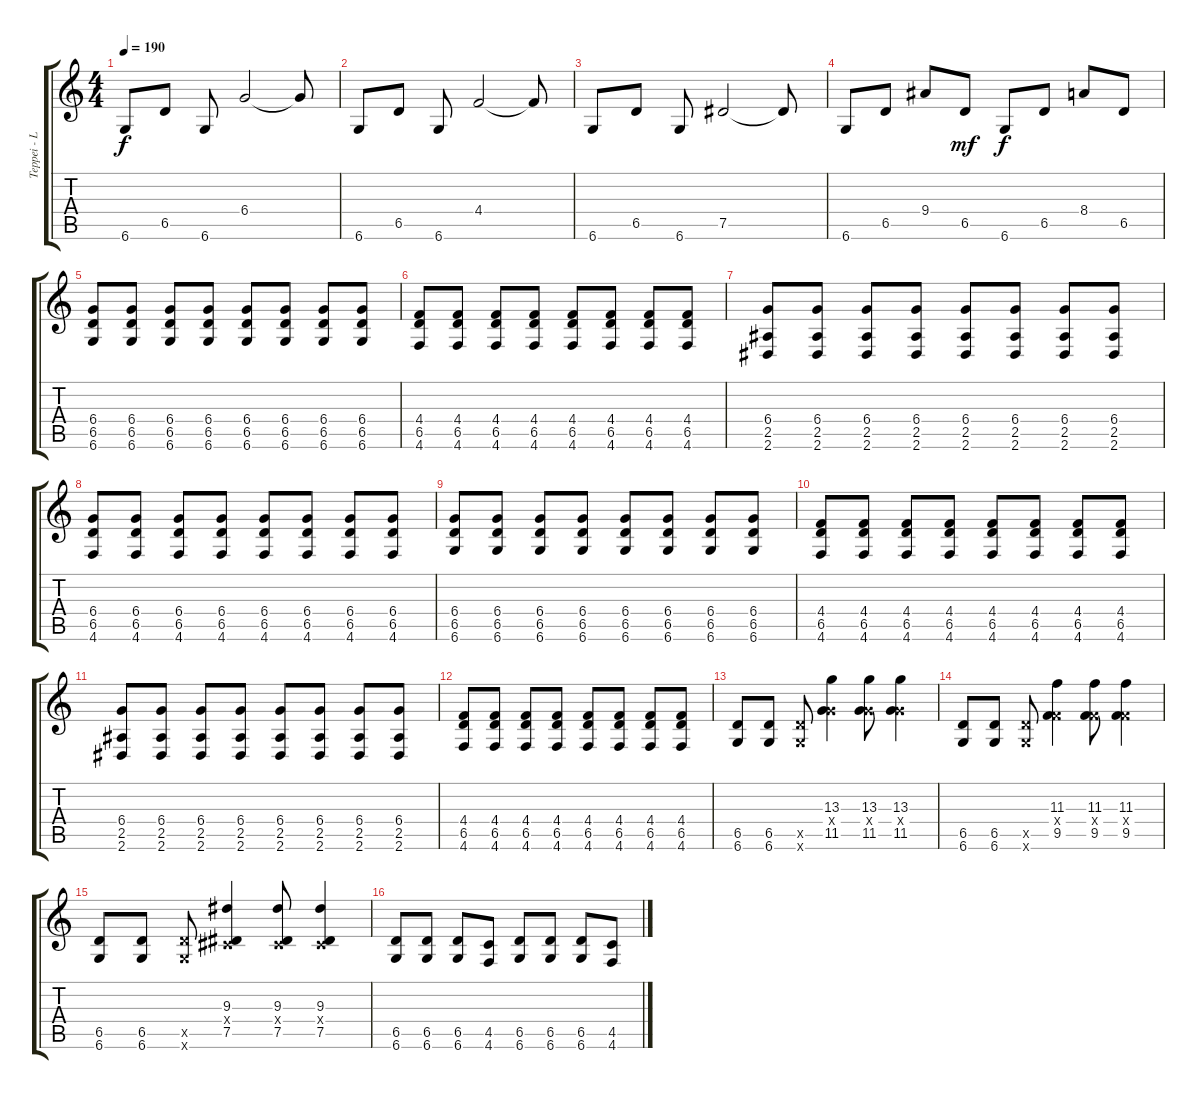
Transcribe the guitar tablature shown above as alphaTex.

\track ("Teppei - Lead" "Teppei - L") {instrument distortionguitar}
\staff {score tabs}
\tuning (Eb4 Bb3 Gb3 Db3 Ab2 Db2) {hide}
\ts (4 4)
\tempo 190
\clef g2
\ks c
6.6.8{dy f} 6.5.8 6.6.8 6.4.2 6.4{t}.8 |
6.6.8 6.5.8 6.6.8 4.4.2 4.4{t}.8 |
6.6.8 6.5.8 6.6.8 7.5.2 7.5{t}.8 |
6.6.8 6.5.8 9.4.8 6.5.8{dy mf} 6.6.8{dy f} 6.5.8 8.4.8 6.5.8 |
(6.4 6.5 6.6).8 (6.4 6.5 6.6).8 (6.4 6.5 6.6).8 (6.4 6.5 6.6).8 (6.4 6.5 6.6).8 (6.4 6.5 6.6).8 (6.4 6.5 6.6).8 (6.4 6.5 6.6).8 |
(4.4 6.5 4.6).8 (4.4 6.5 4.6).8 (4.4 6.5 4.6).8 (4.4 6.5 4.6).8 (4.4 6.5 4.6).8 (4.4 6.5 4.6).8 (4.4 6.5 4.6).8 (4.4 6.5 4.6).8 |
(6.4 2.5 2.6).8 (6.4 2.5 2.6).8 (6.4 2.5 2.6).8 (6.4 2.5 2.6).8 (6.4 2.5 2.6).8 (6.4 2.5 2.6).8 (6.4 2.5 2.6).8 (6.4 2.5 2.6).8 |
(6.4 6.5 4.6).8 (6.4 6.5 4.6).8 (6.4 6.5 4.6).8 (6.4 6.5 4.6).8 (6.4 6.5 4.6).8 (6.4 6.5 4.6).8 (6.4 6.5 4.6).8 (6.4 6.5 4.6).8 |
(6.4 6.5 6.6).8 (6.4 6.5 6.6).8 (6.4 6.5 6.6).8 (6.4 6.5 6.6).8 (6.4 6.5 6.6).8 (6.4 6.5 6.6).8 (6.4 6.5 6.6).8 (6.4 6.5 6.6).8 |
(4.4 6.5 4.6).8 (4.4 6.5 4.6).8 (4.4 6.5 4.6).8 (4.4 6.5 4.6).8 (4.4 6.5 4.6).8 (4.4 6.5 4.6).8 (4.4 6.5 4.6).8 (4.4 6.5 4.6).8 |
(6.4 2.5 2.6).8 (6.4 2.5 2.6).8 (6.4 2.5 2.6).8 (6.4 2.5 2.6).8 (6.4 2.5 2.6).8 (6.4 2.5 2.6).8 (6.4 2.5 2.6).8 (6.4 2.5 2.6).8 |
(4.4 6.5 4.6).8 (4.4 6.5 4.6).8 (4.4 6.5 4.6).8 (4.4 6.5 4.6).8 (4.4 6.5 4.6).8 (4.4 6.5 4.6).8 (4.4 6.5 4.6).8 (4.4 6.5 4.6).8 |
(6.5 6.6).8 (6.5 6.6).8 (6.5{x} 6.6{x}).8 (13.3 6.4{x} 11.5).4 (13.3 6.4{x} 11.5).8 (13.3 6.4{x} 11.5).4 |
(6.5 6.6).8 (6.5 6.6).8 (6.5{x} 6.6{x}).8 (11.3 4.4{x} 9.5).4 (11.3 4.4{x} 9.5).8 (11.3 4.4{x} 9.5).4 |
(6.5 6.6).8 (6.5 6.6).8 (6.5{x} 6.6{x}).8 (9.3 0.4{x} 7.5).4 (9.3 0.4{x} 7.5).8 (9.3 0.4{x} 7.5).4 |
(6.5 6.6).8 (6.5 6.6).8 (6.5 6.6).8 (4.5 4.6).8 (6.5 6.6).8 (6.5 6.6).8 (6.5 6.6).8 (4.5 4.6).8
